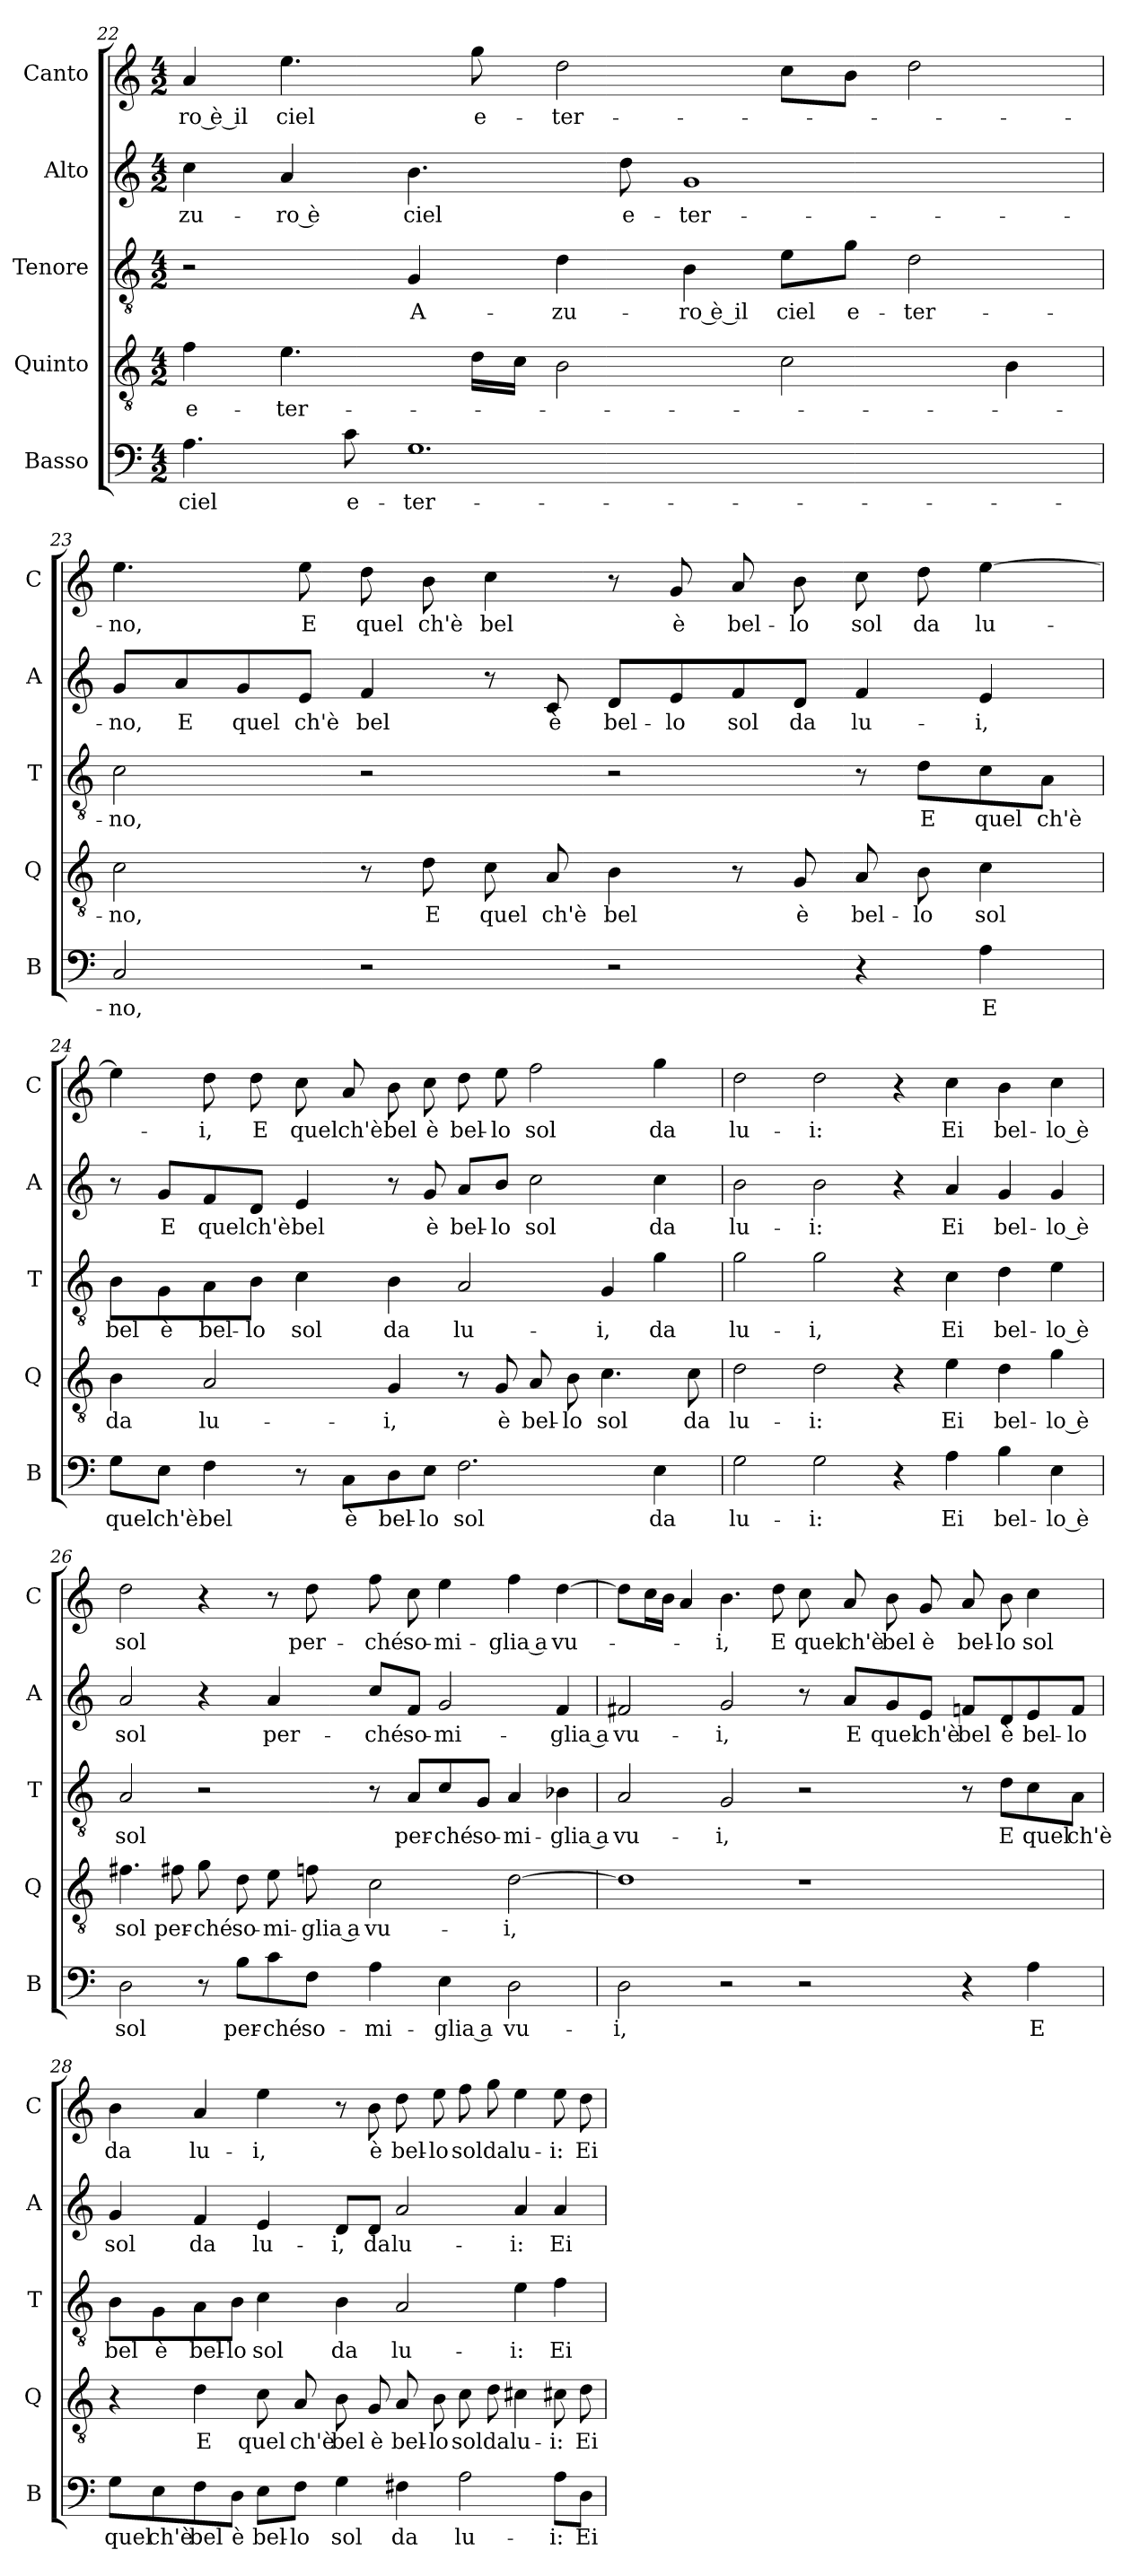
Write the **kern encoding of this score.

**kern	**text	**kern	**text	**kern	**text	**kern	**text	**kern	**text
*part5	*part5	*part4	*part4	*part3	*part3	*part2	*part2	*part1	*part1
*staff5	*staff5	*staff4	*staff4	*staff3	*staff3	*staff2	*staff2	*staff1	*staff1
*I"Basso	*	*I"Quinto	*	*I"Tenore	*	*I"Alto	*	*I"Canto	*
*I'B	*	*I'Q	*	*I'T	*	*I'A	*	*I'C	*
*clefF4	*	*clefGv2	*	*clefGv2	*	*clefG2	*	*clefG2	*
*k[]	*	*k[]	*	*k[]	*	*k[]	*	*k[]	*
*M4/2	*	*M4/2	*	*M4/2	*	*M4/2	*	*M4/2	*
=22	=22	=22	=22	=22	=22	=22	=22	=22	=22
4.A	ciel	4f	e-	2r	.	4cc	-zu-	4a	-ro è il
.	.	4.e	-ter-	.	.	4a	-ro è	4.ee	ciel
8c	e-	.	.	.	.	.	.	.	.
1.G	-ter-	.	.	4G	A-	4.b	ciel	.	.
.	.	16dLL	.	.	.	.	.	8gg	e-
.	.	16cJJ	.	.	.	.	.	.	.
.	.	2B	.	4d	-zu-	.	.	2dd	-ter-
.	.	.	.	.	.	8dd	e-	.	.
.	.	.	.	4B	-ro è il	1g	-ter-	.	.
.	.	2c	.	8e\L	ciel	.	.	8ccL	.
.	.	.	.	8g\J	e-	.	.	8bJ	.
.	.	.	.	2d	-ter-	.	.	2dd	.
.	.	4B	.	.	.	.	.	.	.
=23	=23	=23	=23	=23	=23	=23	=23	=23	=23
2C	-no,	2c	-no,	2c	-no,	8g/L	-no,	4.ee	-no,
.	.	.	.	.	.	8a/	E	.	.
.	.	.	.	.	.	8g/	quel	.	.
.	.	.	.	.	.	8e/J	ch'è	8ee	E
2r	.	8r	.	2r	.	4f	bel	8dd	quel
.	.	8d	E	.	.	.	.	8b	ch'è
.	.	8c	quel	.	.	8r	.	4cc	bel
.	.	8A	ch'è	.	.	8c	è	.	.
2r	.	4B	bel	2r	.	8d/L	bel-	8r	.
.	.	.	.	.	.	8e/	-lo	8g	è
.	.	8r	.	.	.	8f/	sol	8a	bel-
.	.	8G	è	.	.	8d/J	da	8b	-lo
4r	.	8A	bel-	8r	.	4f	lu-	8cc	sol
.	.	8B	-lo	8d\L	E	.	.	8dd	da
4A	E	4c	sol	8c\	quel	4e	-i,	[4ee	lu-
.	.	.	.	8A\J	ch'è	.	.	.	.
=24	=24	=24	=24	=24	=24	=24	=24	=24	=24
8G\L	quel	4B	da	8B\L	bel	8r	.	4ee]	.
8E\J	ch'è	.	.	8G\	è	8g/L	E	.	.
4F	bel	2A	lu-	8A\	bel-	8f/	quel	8dd	-i,
.	.	.	.	8B\J	-lo	8d/J	ch'è	8dd	E
8r	.	.	.	4c	sol	4e	bel	8cc	quel
8C\L	è	.	.	.	.	.	.	8a	ch'è
8D\	bel-	4G	-i,	4B	da	8r	.	8b	bel
8E\J	-lo	.	.	.	.	8g	è	8cc	è
2.F	sol	8r	.	2A	lu-	8a/L	bel-	8dd	bel-
.	.	8G	è	.	.	8b/J	-lo	8ee	-lo
.	.	8A	bel-	.	.	2cc	sol	2ff	sol
.	.	8B	-lo	.	.	.	.	.	.
.	.	4.c	sol	4G	-i,	.	.	.	.
4E	da	.	.	4g	da	4cc	da	4gg	da
.	.	8c	da	.	.	.	.	.	.
=25	=25	=25	=25	=25	=25	=25	=25	=25	=25
2G	lu-	2d	lu-	2g	lu-	2b	lu-	2dd	lu-
2G	-i:	2d	-i:	2g	-i,	2b	-i:	2dd	-i:
4r	.	4r	.	4r	.	4r	.	4r	.
4A	Ei	4e	Ei	4c	Ei	4a	Ei	4cc	Ei
4B	bel-	4d	bel-	4d	bel-	4g	bel-	4b	bel-
4E	-lo è	4g	-lo è	4e	-lo è	4g	-lo è	4cc	-lo è
=26	=26	=26	=26	=26	=26	=26	=26	=26	=26
2D	sol	4.f#X	sol	2A	sol	2a	sol	2dd	sol
.	.	8f#X	per-	.	.	.	.	.	.
8r	.	8g	-ché	2r	.	4r	.	4r	.
8B\L	per-	8d	so-	.	.	.	.	.	.
8c\	-ché	8e	-mi-	.	.	4a	per-	8r	.
8F\J	so-	8fn	-glia a	.	.	.	.	8dd	per-
4A	-mi-	2c	vu-	8r	.	8cc/L	-ché	8ff	-ché
.	.	.	.	8A/L	per-	8f/J	so-	8cc	so-
4E	-glia a	.	.	8c/	-ché	2g	-mi-	4ee	-mi-
.	.	.	.	8G/J	so-	.	.	.	.
2D	vu-	[2d	-i,	4A	-mi-	.	.	4ff	-glia a
.	.	.	.	4B-X	-glia a	4f	-glia a	[4dd	vu-
=27	=27	=27	=27	=27	=27	=27	=27	=27	=27
2D	-i,	1d]	.	2A	vu-	2f#X	vu-	8ddL]	.
.	.	.	.	.	.	.	.	16ccL	.
.	.	.	.	.	.	.	.	16bJJ	.
.	.	.	.	.	.	.	.	4a	.
2r	.	.	.	2G	-i,	2g	-i,	4.b	-i,
.	.	.	.	.	.	.	.	8dd	E
2r	.	1r	.	2r	.	8r	.	8cc	quel
.	.	.	.	.	.	8a/L	E	8a	ch'è
.	.	.	.	.	.	8g/	quel	8b	bel
.	.	.	.	.	.	8e/J	ch'è	8g	è
4r	.	.	.	8r	.	8fn/L	bel	8a	bel-
.	.	.	.	8d\L	E	8d/	è	8b	-lo
4A	E	.	.	8c\	quel	8e/	bel-	4cc	sol
.	.	.	.	8A\J	ch'è	8f/J	-lo	.	.
=28	=28	=28	=28	=28	=28	=28	=28	=28	=28
8G\L	quel	4r	.	8B\L	bel	4g	sol	4b	da
8E\	ch'è	.	.	8G\	è	.	.	.	.
8F\	bel	4d	E	8A\	bel-	4f	da	4a	lu-
8D\J	è	.	.	8B\J	-lo	.	.	.	.
8E\L	bel-	8c	quel	4c	sol	4e	lu-	4ee	-i,
8F\J	-lo	8A	ch'è	.	.	.	.	.	.
4G	sol	8B	bel	4B	da	8d/L	-i,	8r	.
.	.	8G	è	.	.	8d/J	da	8b	è
4F#X	da	8A	bel-	2A	lu-	2a	lu-	8dd	bel-
.	.	8B	-lo	.	.	.	.	8ee	-lo
2A	lu-	8c	sol	.	.	.	.	8ff	sol
.	.	8d	da	.	.	.	.	8gg	da
.	.	4c#X	lu-	4e	-i:	4a	-i:	4ee	lu-
8A\L	-i:	8c#X	-i:	4f	Ei	4a	Ei	8ee	-i:
8D\J	Ei	8d	Ei	.	.	.	.	8dd	Ei
=	=	=	=	=	=	=	=	=	=
*-	*-	*-	*-	*-	*-	*-	*-	*-	*-
